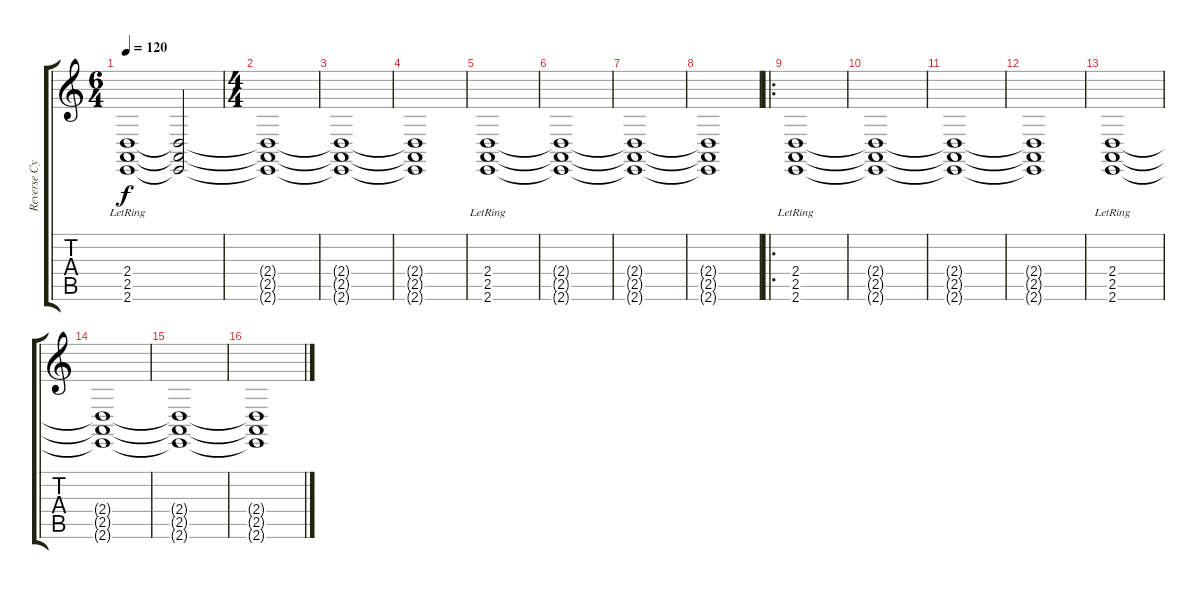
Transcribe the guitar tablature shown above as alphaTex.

\track ("Reverse Cymbal" "Reverse Cy") {instrument reversecymbal}
\staff {score tabs}
\tuning (D4 A3 F3 C3 G2 D2) {hide}
\ts (6 4)
\tempo 120
\clef g2
\ks c
(2.4{lr} 2.5{lr} 2.6{lr}).1{dy f instrument reversecymbal} (2.4{t} 2.5{t} 2.6{t}).2 |
\ts (4 4)
(2.4{t} 2.5{t} 2.6{t}).1 |
(2.4{t} 2.5{t} 2.6{t}).1 |
(2.4{t} 2.5{t} 2.6{t}).1 |
(2.4{lr} 2.5{lr} 2.6{lr}).1 |
(2.4{t} 2.5{t} 2.6{t}).1 |
(2.4{t} 2.5{t} 2.6{t}).1 |
(2.4{t} 2.5{t} 2.6{t}).1 |
\ro
(2.4{lr} 2.5{lr} 2.6{lr}).1 |
(2.4{t} 2.5{t} 2.6{t}).1 |
(2.4{t} 2.5{t} 2.6{t}).1 |
(2.4{t} 2.5{t} 2.6{t}).1 |
(2.4{lr} 2.5{lr} 2.6{lr}).1 |
(2.4{t} 2.5{t} 2.6{t}).1 |
(2.4{t} 2.5{t} 2.6{t}).1 |
(2.4{t} 2.5{t} 2.6{t}).1
